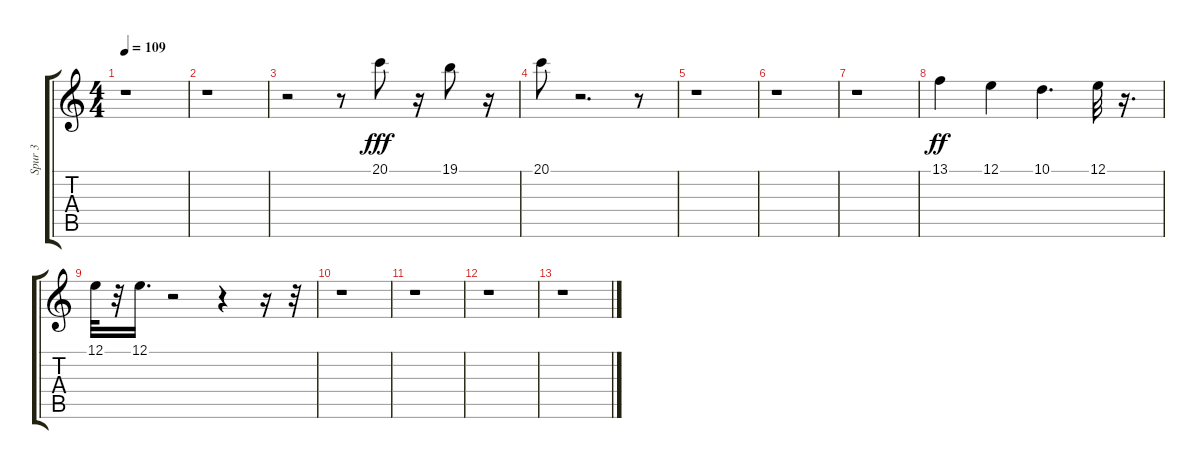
\track ("Spur 3" "Spur 3") {instrument voiceoohs}
\staff {score tabs}
\tuning (E4 B3 G3 D3 A2 E2) {hide}
\ts (4 4)
\tempo 109
\clef g2
\ks c
r.1{dy fff} |
r.1 |
r.2 r.8 20.1.8 r.16 19.1.8 r.16 |
20.1.8 r.2{d} r.8 |
r.1 |
r.1 |
r.1 |
13.1.4{dy ff} 12.1.4 10.1.4{d} 12.1.32 r.16{d} |
12.1.32 r.32 12.1.16{d} r.2 r.4 r.16 r.32 |
r.1 |
r.1 |
r.1 |
r.1
